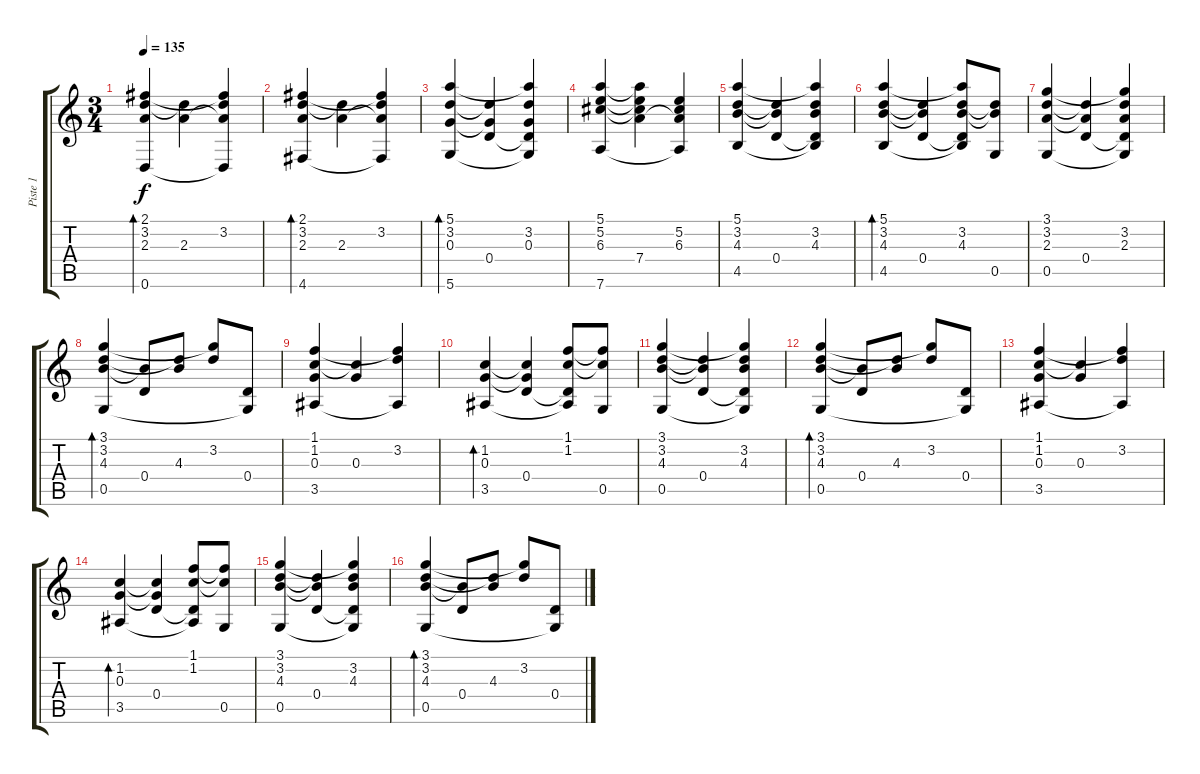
\track ("Piste 1" "Piste 1") {instrument acousticguitarnylon}
\staff {score tabs}
\tuning (E4 B3 G3 D3 G2 D2) {hide}
\ts (3 4)
\tempo 135
\clef g2
\ks c
(2.1 3.2 2.3 0.6).4{bd 120 dy f} (3.2{t} 2.3).4 (2.1{t} 3.2 2.3{t} 0.6{t}).4 |
(2.1 3.2 2.3 4.6).4{bd 120} (3.2{t} 2.3).4 (2.1{t} 3.2 2.3{t} 4.6{t}).4 |
(5.1 3.2 0.3 5.6).4{bd 120} (3.2{t} 0.3{t} 0.4).4 (5.1{t} 3.2 0.3 0.4{t} 5.6{t}).4 |
(5.1 5.2 6.3 7.6).4 (5.1{t} 5.2{t} 6.3{t} 7.4).4 (5.2 6.3 7.4{t} 7.6{t}).4 |
(5.1 3.2 4.3 4.5).4 (3.2{t} 4.3{t} 0.4).4 (5.1{t} 3.2 4.3 0.4{t} 4.5{t}).4 |
(5.1 3.2 4.3 4.5).4{bd 120} (3.2{t} 4.3{t} 0.4).4 (5.1{t} 3.2 4.3 0.4{t} 4.5{t}).8 (3.2{t} 4.3{t} 0.5).8 |
(3.1 3.2 2.3 0.5).4 (3.2{t} 2.3{t} 0.4).4 (3.1{t} 3.2 2.3 0.4{t} 0.5{t}).4 |
(3.1 3.2 4.3 0.5).4{bd 120} (4.3{t} 0.4).8 (3.2{t} 4.3).8 (3.1{t} 3.2).8 (0.4 0.5{t}).8 |
(1.1 1.2 0.3 3.5).4 (1.2{t} 0.3).4 (1.1{t} 3.2 3.5{t}).4 |
(1.2 0.3 3.5).4{bd 120} (1.2{t} 0.3{t} 0.4).4 (1.1 1.2 0.4{t} 3.5{t}).8 (1.1{t} 1.2{t} 0.5).8 |
(3.1 3.2 4.3 0.5).4 (3.2{t} 4.3{t} 0.4).4 (3.1{t} 3.2 4.3 0.4{t} 0.5{t}).4 |
(3.1 3.2 4.3 0.5).4{bd 120} (4.3{t} 0.4).8 (3.2{t} 4.3).8 (3.1{t} 3.2).8 (0.4 0.5{t}).8 |
(1.1 1.2 0.3 3.5).4 (1.2{t} 0.3).4 (1.1{t} 3.2 3.5{t}).4 |
(1.2 0.3 3.5).4{bd 120} (1.2{t} 0.3{t} 0.4).4 (1.1 1.2 0.4{t} 3.5{t}).8 (1.1{t} 1.2{t} 0.5).8 |
(3.1 3.2 4.3 0.5).4 (3.2{t} 4.3{t} 0.4).4 (3.1{t} 3.2 4.3 0.4{t} 0.5{t}).4 |
(3.1 3.2 4.3 0.5).4{bd 120} (4.3{t} 0.4).8 (3.2{t} 4.3).8 (3.1{t} 3.2).8 (0.4 0.5{t}).8
